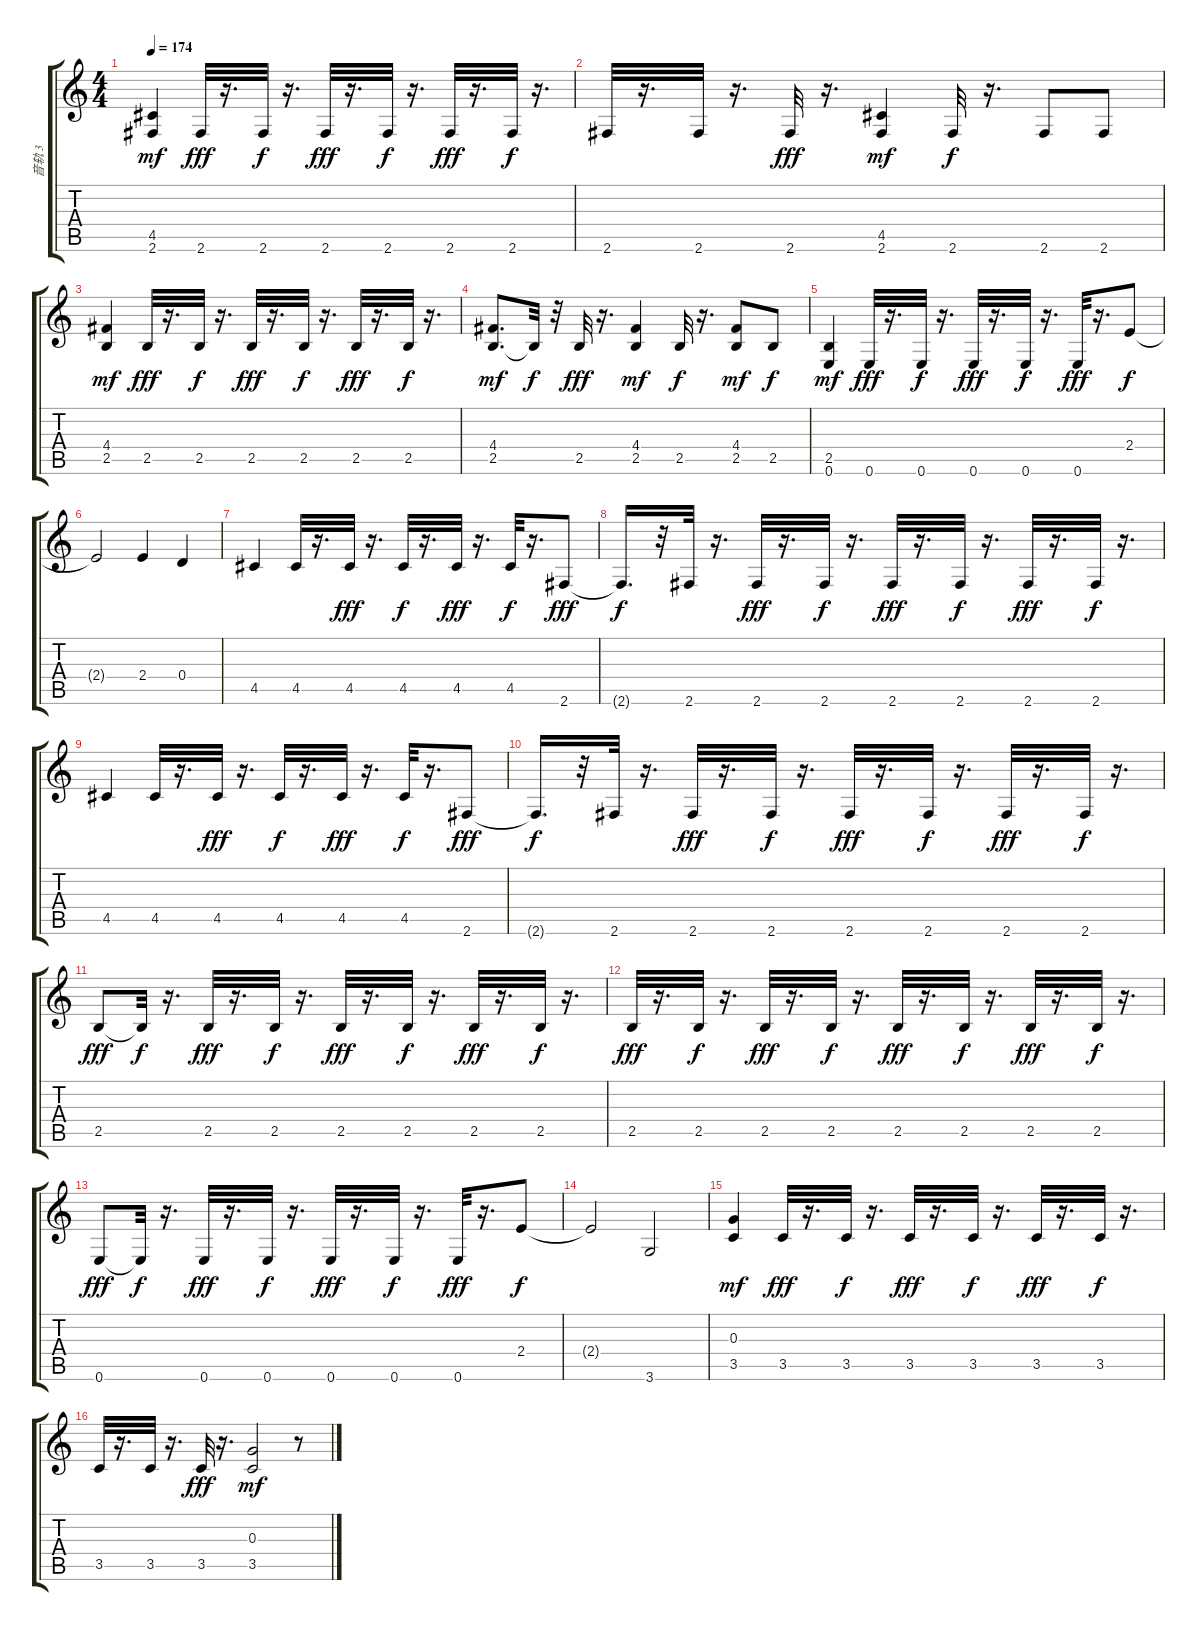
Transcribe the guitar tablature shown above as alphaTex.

\track ("音轨 3" "音轨 3") {instrument distortionguitar}
\staff {score tabs}
\tuning (E4 B3 G3 D3 A2 E2) {hide}
\ts (4 4)
\tempo 174
\clef g2
\ks c
(4.5 2.6).4{dy mf} 2.6.32{dy fff} r.16{d} 2.6.32{dy f} r.16{d} 2.6.32{dy fff} r.16{d} 2.6.32{dy f} r.16{d} 2.6.32{dy fff} r.16{d} 2.6.32{dy f} r.16{d} |
2.6.32 r.16{d} 2.6.32 r.16{d} 2.6.32{dy fff} r.16{d} (4.5 2.6).4{dy mf} 2.6.32{dy f} r.16{d} 2.6.8 2.6.8 |
(4.4 2.5).4{dy mf} 2.5.32{dy fff} r.16{d} 2.5.32{dy f} r.16{d} 2.5.32{dy fff} r.16{d} 2.5.32{dy f} r.16{d} 2.5.32{dy fff} r.16{d} 2.5.32{dy f} r.16{d} |
(4.4 2.5).8{d dy mf} 2.5{t}.32{dy f} r.32 2.5.32{dy fff} r.16{d} (4.4 2.5).4{dy mf} 2.5.32{dy f} r.16{d} (4.4 2.5).8{dy mf} 2.5.8{dy f} |
(2.5 0.6).4{dy mf} 0.6.32{dy fff} r.16{d} 0.6.32{dy f} r.16{d} 0.6.32{dy fff} r.16{d} 0.6.32{dy f} r.16{d} 0.6.32{dy fff} r.16{d} 2.4.8{dy f} |
2.4{t}.2 2.4.4 0.4.4 |
4.5.4 4.5.32 r.16{d} 4.5.32{dy fff} r.16{d} 4.5.32{dy f} r.16{d} 4.5.32{dy fff} r.16{d} 4.5.32{dy f} r.16{d} 2.6.8{dy fff} |
2.6{t}.16{d dy f} r.32 2.6.32 r.16{d} 2.6.32{dy fff} r.16{d} 2.6.32{dy f} r.16{d} 2.6.32{dy fff} r.16{d} 2.6.32{dy f} r.16{d} 2.6.32{dy fff} r.16{d} 2.6.32{dy f} r.16{d} |
4.5.4 4.5.32 r.16{d} 4.5.32{dy fff} r.16{d} 4.5.32{dy f} r.16{d} 4.5.32{dy fff} r.16{d} 4.5.32{dy f} r.16{d} 2.6.8{dy fff} |
2.6{t}.16{d dy f} r.32 2.6.32 r.16{d} 2.6.32{dy fff} r.16{d} 2.6.32{dy f} r.16{d} 2.6.32{dy fff} r.16{d} 2.6.32{dy f} r.16{d} 2.6.32{dy fff} r.16{d} 2.6.32{dy f} r.16{d} |
2.5.8{dy fff} 2.5{t}.32{dy f} r.16{d} 2.5.32{dy fff} r.16{d} 2.5.32{dy f} r.16{d} 2.5.32{dy fff} r.16{d} 2.5.32{dy f} r.16{d} 2.5.32{dy fff} r.16{d} 2.5.32{dy f} r.16{d} |
2.5.32{dy fff} r.16{d} 2.5.32{dy f} r.16{d} 2.5.32{dy fff} r.16{d} 2.5.32{dy f} r.16{d} 2.5.32{dy fff} r.16{d} 2.5.32{dy f} r.16{d} 2.5.32{dy fff} r.16{d} 2.5.32{dy f} r.16{d} |
0.6.8{dy fff} 0.6{t}.32{dy f} r.16{d} 0.6.32{dy fff} r.16{d} 0.6.32{dy f} r.16{d} 0.6.32{dy fff} r.16{d} 0.6.32{dy f} r.16{d} 0.6.32{dy fff} r.16{d} 2.4.8{dy f} |
2.4{t}.2 3.6.2 |
(0.3 3.5).4{dy mf} 3.5.32{dy fff} r.16{d} 3.5.32{dy f} r.16{d} 3.5.32{dy fff} r.16{d} 3.5.32{dy f} r.16{d} 3.5.32{dy fff} r.16{d} 3.5.32{dy f} r.16{d} |
3.5.32 r.16{d} 3.5.32 r.16{d} 3.5.32{dy fff} r.16{d} (0.3 3.5).2{dy mf} r.8
